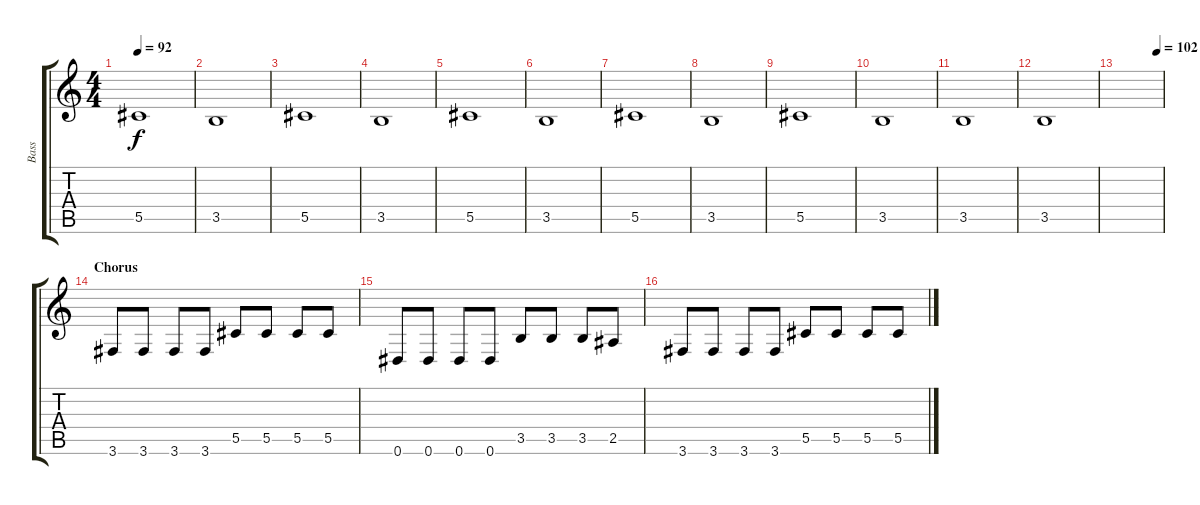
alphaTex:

\track ("Bass" "Bass") {instrument electricbassfinger}
\staff {score tabs}
\tuning (Eb4 Bb3 Gb3 Db3 Ab2 Eb2) {hide}
\ts (4 4)
\tempo 92
\clef g2
\ks c
5.5.1{dy f} |
3.5.1 |
5.5.1 |
3.5.1 |
5.5.1 |
3.5.1 |
5.5.1 |
3.5.1 |
5.5.1 |
3.5.1 |
3.5.1 |
3.5.1 |
\tempo (102 0.875)
|
\section ("" "Chorus")
3.6.8 3.6.8 3.6.8 3.6.8 5.5.8 5.5.8 5.5.8 5.5.8 |
0.6.8 0.6.8 0.6.8 0.6.8 3.5.8 3.5.8 3.5.8 2.5.8 |
3.6.8 3.6.8 3.6.8 3.6.8 5.5.8 5.5.8 5.5.8 5.5.8
